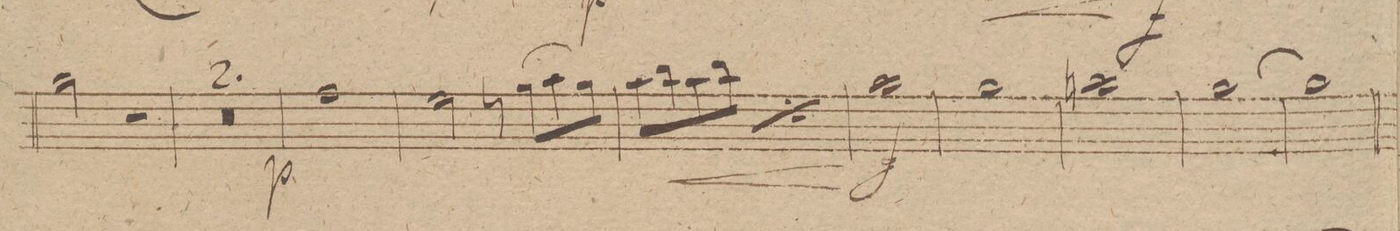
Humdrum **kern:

**kern	**dynam
*I"Fagotto 1mo	*
*clefF4	*
*k[f#c#g#d#]	*
*met(c)	*
*M4/4	*
2B\	.
2r	.
=292	=292
0r	.
=293	=293
=294	=294
1A\	p
=295	=295
2G#\	.
8r	.
(>8B\L	.
8c#\	.
8B\J)	.
=296	=296
8c#\L	.
8d#\	<
8c#\	.
8d#\J	.
*rep	*
8c#\L	.
8d#\	.
8c#\	.
8d#\J	[
*Xrep	*
=297	=297
1c#\	f
=298	=298
1B\	.
=299	=299
1cn\	.
=300	=300
[1B\	.
=301	=301
1B\]	.
=302	=302
*-	*-
